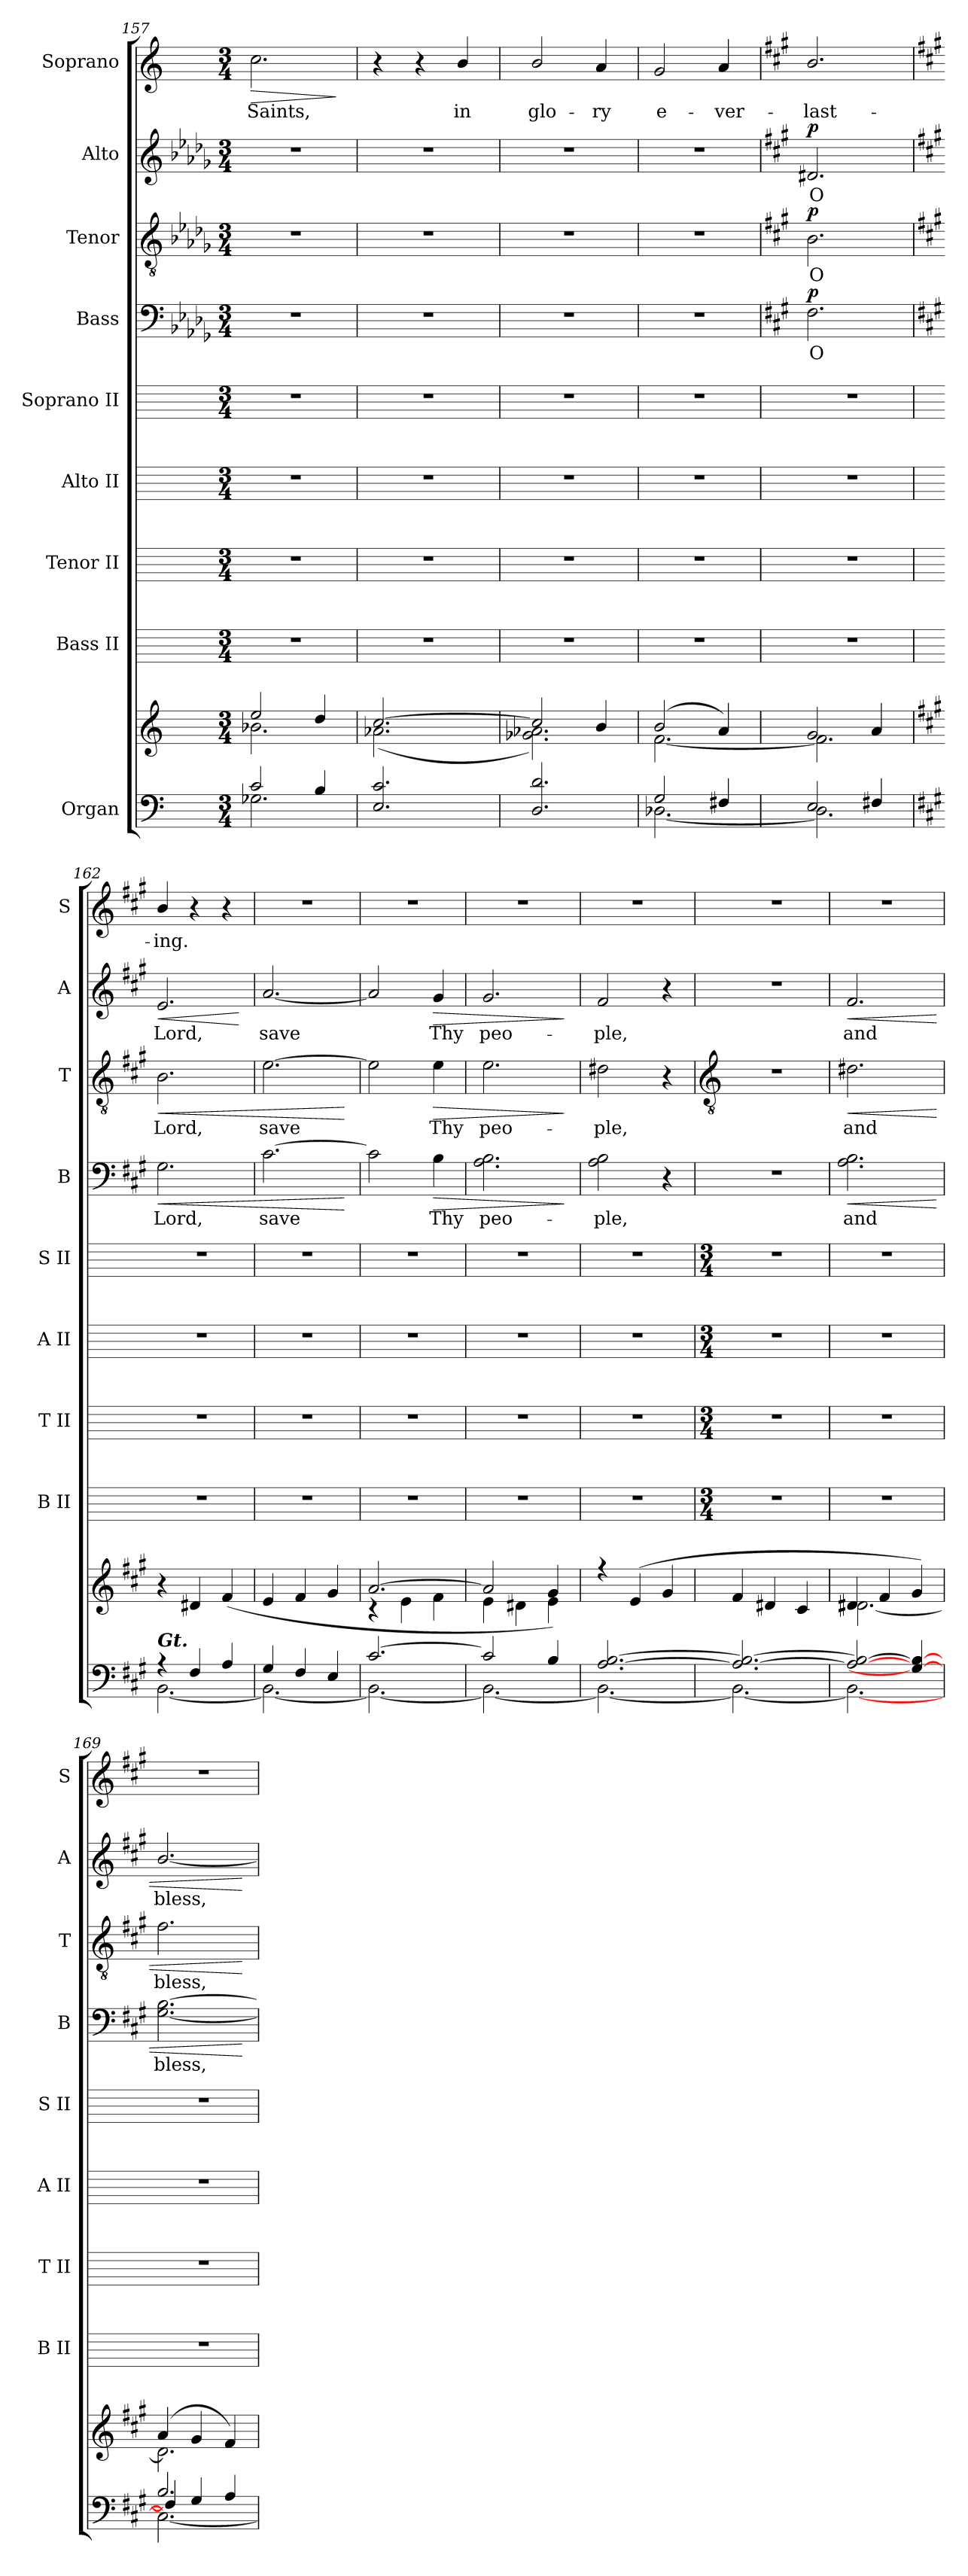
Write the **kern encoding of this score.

**kern	**kern	**dynam	**kern	**kern	**kern	**kern	**kern	**text	**dynam	**kern	**text	**dynam	**kern	**text	**dynam	**kern	**text	**dynam
*part9	*part9	*part9	*part8	*part7	*part6	*part5	*part4	*part4	*part4	*part3	*part3	*part3	*part2	*part2	*part2	*part1	*part1	*part1
*staff10	*staff9	*staff9/10	*staff8	*staff7	*staff6	*staff5	*staff4	*staff4	*staff4	*staff3	*staff3	*staff3	*staff2	*staff2	*staff2	*staff1	*staff1	*staff1
*I"Organ	*	*	*I"Bass II	*I"Tenor II	*I"Alto II	*I"Soprano II	*I"Bass	*	*	*I"Tenor	*	*	*I"Alto	*	*	*I"Soprano	*	*
*	*	*	*I'B II	*I'T II	*I'A II	*I'S II	*I'B	*	*	*I'T	*	*	*I'A	*	*	*I'S	*	*
!!LO:LB:g=z
*clefF4	*clefG2	*	*	*	*	*	*clefF4	*	*	*clefGv2	*	*	*clefG2	*	*	*clefG2	*	*
*k[]	*k[]	*	*	*	*	*	*k[b-e-a-d-g-]	*	*	*k[b-e-a-d-g-]	*	*	*k[b-e-a-d-g-]	*	*	*k[]	*	*
*C:	*C:	*	*	*	*	*	*D-:	*	*	*D-:	*	*	*D-:	*	*	*C:	*	*
*M3/4	*M3/4	*	*M3/4	*M3/4	*M3/4	*M3/4	*M3/4	*	*	*M3/4	*	*	*M3/4	*	*	*M3/4	*	*
=157	=157	=157	=157	=157	=157	=157	=157	=157	=157	=157	=157	=157	=157	=157	=157	=157	=157	=157
*^	*^	*	*	*	*	*	*	*	*	*	*	*	*	*	*	*	*	*
!	!	!	!	!	!	!	!	!	!LO:N:vis=1	!	!	!LO:N:vis=1	!	!	!LO:N:vis=1	!	!	!	!LO:LY:b	!LO:HP:b
2c/	2.G-X\	2ee/	2.b-X\	.	2.r	2.r	2.r	2.r	2.r	.	.	2.r	.	.	2.r	.	.	2.cc	Saints,	>
4B/	.	4dd/	.	.	.	.	.	.	.	.	.	.	.	.	.	.	.	.	.	.
*v	*v	*	*	*	*	*	*	*	*	*	*	*	*	*	*	*	*	*	*	*
*	*v	*v	*	*	*	*	*	*	*	*	*	*	*	*	*	*	*	*	*
.	.	.	.	.	.	.	.	.	.	.	.	.	.	.	.	.	.	]
=158	=158	=158	=158	=158	=158	=158	=158	=158	=158	=158	=158	=158	=158	=158	=158	=158	=158	=158
*^	*^	*	*	*	*	*	*	*	*	*	*	*	*	*	*	*	*	*
!	!	!	!	!	!	!	!	!	!LO:N:vis=1	!	!	!LO:N:vis=1	!	!	!LO:N:vis=1	!	!	!	!	!
2.E/ 2.c/	2.ryy	[2.cc/	(<2.a-X\	.	2.r	2.r	2.r	2.r	2.r	.	.	2.r	.	.	2.r	.	.	4r	.	.
.	.	.	.	.	.	.	.	.	.	.	.	.	.	.	.	.	.	4r	.	.
!	!	!	!	!	!	!	!	!	!	!	!	!	!	!	!	!	!	!	!LO:LY:b	!
.	.	.	.	.	.	.	.	.	.	.	.	.	.	.	.	.	.	4b/	in	.
=159	=159	=159	=159	=159	=159	=159	=159	=159	=159	=159	=159	=159	=159	=159	=159	=159	=159	=159	=159	=159
!	!	!	!	!	!	!	!	!	!LO:N:vis=1	!	!	!LO:N:vis=1	!	!	!LO:N:vis=1	!	!	!	!LO:LY:b	!
2.D/ 2.d/	2.ryy	2cc/]	2.g-X\ 2.a-X\)	.	2.r	2.r	2.r	2.r	2.r	.	.	2.r	.	.	2.r	.	.	2b/	glo-	.
!	!	!	!	!	!	!	!	!	!	!	!	!	!	!	!	!	!	!	!LO:LY:b	!
.	.	4b/	.	.	.	.	.	.	.	.	.	.	.	.	.	.	.	4a	-ry	.
=160	=160	=160	=160	=160	=160	=160	=160	=160	=160	=160	=160	=160	=160	=160	=160	=160	=160	=160	=160	=160
!	!	!	!	!	!	!	!	!	!LO:N:vis=1	!	!	!LO:N:vis=1	!	!	!LO:N:vis=1	!	!	!	!LO:LY:b	!
2G/	[2.D-X\	(>2b/	[2.f\	.	2.r	2.r	2.r	2.r	2.r	.	.	2.r	.	.	2.r	.	.	2g	e-	.
!	!	!	!	!	!	!	!	!	!	!	!	!	!	!	!	!	!	!	!LO:LY:b	!
4F#X/	.	4a/)	.	.	.	.	.	.	.	.	.	.	.	.	.	.	.	4a	-ver-	.
=161	=161	=161	=161	=161	=161	=161	=161	=161	=161	=161	=161	=161	=161	=161	=161	=161	=161	=161	=161	=161
*	*	*	*	*	*	*	*	*	*k[f#c#g#]	*	*	*k[f#c#g#]	*	*	*k[f#c#g#]	*	*	*k[f#c#g#]	*	*
*	*	*	*	*	*	*	*	*	*A:	*	*	*A:	*	*	*A:	*	*	*A:	*	*
!	!	!	!	!	!	!	!	!	!	!LO:LY:b	!LO:DY:b	!	!LO:LY:b	!LO:DY:b	!	!LO:LY:b	!LO:DY:b	!	!LO:LY:b	!
2E/	2.D-\]	2g/	2.f\]	.	2.r	2.r	2.r	2.r	2.F#	O	p	2.B	O	p	2.d#X	O	p	2.b/	-last-	.
4F#X/	.	4a/	.	.	.	.	.	.	.	.	.	.	.	.	.	.	.	.	.	.
=162	=162	=162	=162	=162	=162	=162	=162	=162	=162	=162	=162	=162	=162	=162	=162	=162	=162	=162	=162	=162
*k[f#c#g#]	*	*k[f#c#g#]	*	*	*	*	*	*	*	*	*	*	*	*	*	*	*	*	*	*
*A:	*	*A:	*	*	*	*	*	*	*	*	*	*	*	*	*	*	*	*	*	*
!LO:TX:a:Bi:t=Gt.	!	!	!	!	!	!	!	!	!	!	!	!	!	!	!	!	!	!	!	!
!	!	!	!	!LO:DY:a=2	!	!	!	!	!	!LO:LY:b	!LO:HP:b	!	!LO:LY:b	!LO:HP:b	!	!LO:LY:b	!LO:HP:b	!	!LO:LY:b	!
4r	[2.BB\	4r	2.ryy	p	2.r	2.r	2.r	2.r	2.G#	Lord,	<	2.B	Lord,	<	2.e	Lord,	<	4b/	-ing.	.
4F#/	.	4d#X/	.	.	.	.	.	.	.	.	.	.	.	.	.	.	.	4r	.	.
4A/	.	(>4f#/	.	.	.	.	.	.	.	.	.	.	.	.	.	.	.	4r	.	.
*v	*v	*	*	*	*	*	*	*	*	*	*	*	*	*	*	*	*	*	*	*
*	*v	*v	*	*	*	*	*	*	*	*	*	*	*	*	*	*	*	*	*
.	.	.	.	.	.	.	.	.	.	.	.	.	.	.	[	.	.	.
=163	=163	=163	=163	=163	=163	=163	=163	=163	=163	=163	=163	=163	=163	=163	=163	=163	=163	=163
*^	*^	*	*	*	*	*	*	*	*	*	*	*	*	*	*	*	*	*
!	!	!	!	!	!	!	!	!	!	!LO:LY:b	!	!	!LO:LY:b	!	!	!LO:LY:b	!	!LO:N:vis=1	!	!
4G#/	2.BB\_	4e/	2.ryy	.	2.r	2.r	2.r	2.r	[2.c#	save	.	[2.e	save	.	[2.a	save	.	2.r	.	.
4F#/	.	4f#/	.	.	.	.	.	.	.	.	.	.	.	.	.	.	.	.	.	.
4E/	.	4g#/	.	.	.	.	.	.	.	.	.	.	.	.	.	.	.	.	.	.
*v	*v	*	*	*	*	*	*	*	*	*	*	*	*	*	*	*	*	*	*	*
*	*v	*v	*	*	*	*	*	*	*	*	*	*	*	*	*	*	*	*	*
.	.	.	.	.	.	.	.	.	[	.	.	[	.	.	.	.	.	.
=164	=164	=164	=164	=164	=164	=164	=164	=164	=164	=164	=164	=164	=164	=164	=164	=164	=164	=164
*^	*^	*	*	*	*	*	*	*	*	*	*	*	*	*	*	*	*	*
!	!	!	!	!	!	!	!	!	!	!	!	!	!	!	!	!	!	!LO:N:vis=1	!	!
[2.c#/	2.BB\_	[2.a/	4r	.	2.r	2.r	2.r	2.r	2c#]	.	.	2e]	.	.	2a]	.	.	2.r	.	.
.	.	.	4e\	.	.	.	.	.	.	.	.	.	.	.	.	.	.	.	.	.
!	!	!	!	!	!	!	!	!	!	!LO:LY:b	!LO:HP:b	!	!LO:LY:b	!LO:HP:b	!	!LO:LY:b	!LO:HP:b	!	!	!
.	.	.	4f#\	.	.	.	.	.	4B	Thy	>	4e	Thy	>	4g#	Thy	>	.	.	.
=165	=165	=165	=165	=165	=165	=165	=165	=165	=165	=165	=165	=165	=165	=165	=165	=165	=165	=165	=165	=165
!	!	!	!	!	!	!	!	!	!	!LO:LY:b	!	!	!LO:LY:b	!	!	!LO:LY:b	!	!LO:N:vis=1	!	!
2c#/]	2.BB\_	2a/]	4e\	.	2.r	2.r	2.r	2.r	2.A 2.B	peo-	.	2.e	peo-	.	2.g#	peo-	.	2.r	.	.
.	.	.	4d#X\	.	.	.	.	.	.	.	.	.	.	.	.	.	.	.	.	.
4B/	.	4g#/)	4e\	.	.	.	.	.	.	.	.	.	.	.	.	.	.	.	.	.
*v	*v	*	*	*	*	*	*	*	*	*	*	*	*	*	*	*	*	*	*	*
*	*v	*v	*	*	*	*	*	*	*	*	*	*	*	*	*	*	*	*	*
.	.	.	.	.	.	.	.	.	]	.	.	]	.	.	]	.	.	.
=166	=166	=166	=166	=166	=166	=166	=166	=166	=166	=166	=166	=166	=166	=166	=166	=166	=166	=166
*^	*^	*	*	*	*	*	*	*	*	*	*	*	*	*	*	*	*	*
!	!	!	!	!	!	!	!	!	!	!LO:LY:b	!	!	!LO:LY:b	!	!	!LO:LY:b	!	!LO:N:vis=1	!	!
[2.A/ [2.B/	2.BB\_	4r	2.ryy	.	2.r	2.r	2.r	2.r	2A 2B	-ple,	.	2d#X	-ple,	.	2f#	-ple,	.	2.r	.	.
.	.	(>4e/	.	.	.	.	.	.	.	.	.	.	.	.	.	.	.	.	.	.
.	.	4g#/	.	.	.	.	.	.	4r	.	.	4r	.	.	4r	.	.	.	.	.
!!LO:LB:g=z
=167	=167	=167	=167	=167	=167	=167	=167	=167	=167	=167	=167	=167	=167	=167	=167	=167	=167	=167	=167	=167
*	*	*	*	*	*	*	*	*	*	*	*	*clefGv2	*	*	*	*	*	*	*	*
*	*	*	*	*	*M3/4	*M3/4	*M3/4	*M3/4	*	*	*	*	*	*	*	*	*	*	*	*
!	!	!	!	!	!	!	!	!	!LO:N:vis=1	!	!	!LO:N:vis=1	!	!	!LO:N:vis=1	!	!	!LO:N:vis=1	!	!
2.A/_ 2.B/_	2.BB\_	4f#/	2.ryy	.	2.r	2.r	2.r	2.r	2.r	.	.	2.r	.	.	2.r	.	.	2.r	.	.
.	.	4d#X/	.	.	.	.	.	.	.	.	.	.	.	.	.	.	.	.	.	.
.	.	4c#/	.	.	.	.	.	.	.	.	.	.	.	.	.	.	.	.	.	.
!!LO:LB:g=z
=168	=168	=168	=168	=168	=168	=168	=168	=168	=168	=168	=168	=168	=168	=168	=168	=168	=168	=168	=168	=168
*	*^	*	*	*	*	*	*	*	*	*	*	*	*	*	*	*	*	*	*	*
!	!	!LO:N:vis=1	!	!	!	!	!	!	!	!	!LO:LY:b	!LO:HP:b	!	!LO:LY:b	!LO:HP:b	!	!LO:LY:b	!LO:HP:b	!LO:N:vis=1	!	!
2A/_ 2B/_	2.BB\_	2.ryy	4d#X/	[2.d#\	.	2.r	2.r	2.r	2.r	2.A 2.B	and	<	2.d#X	and	<	2.f#	and	<	2.r	.	.
.	.	.	4f#/	.	.	.	.	.	.	.	.	.	.	.	.	.	.	.	.	.	.
4G#/_ 4B/_	.	.	4g#/)	.	.	.	.	.	.	.	.	.	.	.	.	.	.	.	.	.	.
=169	=169	=169	=169	=169	=169	=169	=169	=169	=169	=169	=169	=169	=169	=169	=169	=169	=169	=169	=169	=169	=169
!	!	!	!	!	!	!	!	!	!	!	!LO:LY:b	!	!	!LO:LY:b	!	!	!LO:LY:b	!	!LO:N:vis=1	!	!
2.B/	2.C#\_	4F#]	(<4a/	2.d#\]	.	2.r	2.r	2.r	2.r	[2.G# [2.B	bless,	.	2.f#	bless,	.	[2.b/	bless,	.	2.r	.	.
.	.	4G#	4g#/	.	.	.	.	.	.	.	.	.	.	.	.	.	.	.	.	.	.
.	.	4A	4f#/)	.	.	.	.	.	.	.	.	.	.	.	.	.	.	.	.	.	.
*v	*v	*v	*	*	*	*	*	*	*	*	*	*	*	*	*	*	*	*	*	*	*
*	*v	*v	*	*	*	*	*	*	*	*	*	*	*	*	*	*	*	*	*
.	.	.	.	.	.	.	.	.	[	.	.	[	.	.	[	.	.	.
=	=	=	=	=	=	=	=	=	=	=	=	=	=	=	=	=	=	=
*-	*-	*-	*-	*-	*-	*-	*-	*-	*-	*-	*-	*-	*-	*-	*-	*-	*-	*-
